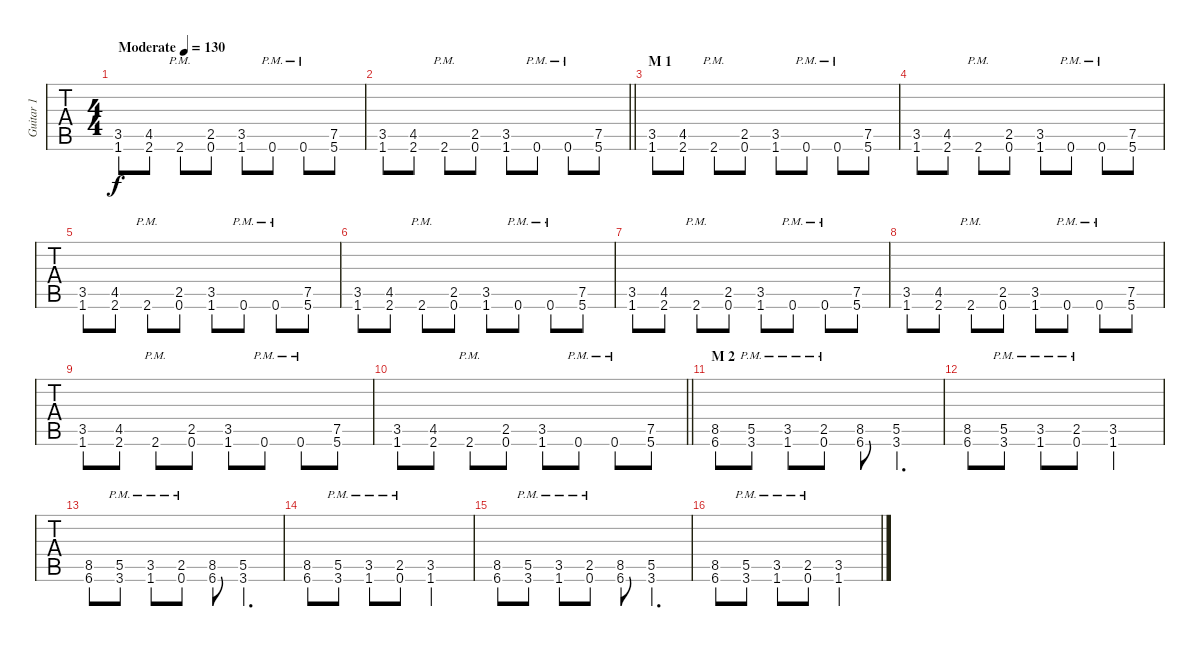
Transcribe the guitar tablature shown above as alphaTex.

\track ("Guitar 1" "Guitar 1") {instrument distortionguitar}
\staff {tabs}
\tuning (A3 E3 C3 G2 D2 A1) {hide}
\ts (4 4)
\tempo (130 "Moderate")
\clef f4
\ks c
(3.5 1.6).8{dy f instrument distortionguitar} (4.5 2.6).8 2.6{pm}.8 (2.5 0.6).8 (3.5 1.6).8 0.6{pm}.8 0.6{pm}.8 (7.5 5.6).8 |
\barLineRight lightlight
(3.5 1.6).8 (4.5 2.6).8 2.6{pm}.8 (2.5 0.6).8 (3.5 1.6).8 0.6{pm}.8 0.6{pm}.8 (7.5 5.6).8 |
\section ("" "M 1")
(3.5 1.6).8 (4.5 2.6).8 2.6{pm}.8 (2.5 0.6).8 (3.5 1.6).8 0.6{pm}.8 0.6{pm}.8 (7.5 5.6).8 |
(3.5 1.6).8 (4.5 2.6).8 2.6{pm}.8 (2.5 0.6).8 (3.5 1.6).8 0.6{pm}.8 0.6{pm}.8 (7.5 5.6).8 |
(3.5 1.6).8 (4.5 2.6).8 2.6{pm}.8 (2.5 0.6).8 (3.5 1.6).8 0.6{pm}.8 0.6{pm}.8 (7.5 5.6).8 |
(3.5 1.6).8 (4.5 2.6).8 2.6{pm}.8 (2.5 0.6).8 (3.5 1.6).8 0.6{pm}.8 0.6{pm}.8 (7.5 5.6).8 |
(3.5 1.6).8 (4.5 2.6).8 2.6{pm}.8 (2.5 0.6).8 (3.5 1.6).8 0.6{pm}.8 0.6{pm}.8 (7.5 5.6).8 |
(3.5 1.6).8 (4.5 2.6).8 2.6{pm}.8 (2.5 0.6).8 (3.5 1.6).8 0.6{pm}.8 0.6{pm}.8 (7.5 5.6).8 |
(3.5 1.6).8 (4.5 2.6).8 2.6{pm}.8 (2.5 0.6).8 (3.5 1.6).8 0.6{pm}.8 0.6{pm}.8 (7.5 5.6).8 |
\barLineRight lightlight
(3.5 1.6).8 (4.5 2.6).8 2.6{pm}.8 (2.5 0.6).8 (3.5 1.6).8 0.6{pm}.8 0.6{pm}.8 (7.5 5.6).8 |
\section ("" "M 2")
(8.5 6.6).8 (5.5{pm} 3.6{pm}).8 (3.5{pm} 1.6{pm}).8 (2.5{pm} 0.6{pm}).8 (8.5 6.6).8 (5.5 3.6).4{d} |
(8.5 6.6).8 (5.5{pm} 3.6{pm}).8 (3.5{pm} 1.6{pm}).8 (2.5{pm} 0.6{pm}).8 (3.5 1.6).2 |
(8.5 6.6).8 (5.5{pm} 3.6{pm}).8 (3.5{pm} 1.6{pm}).8 (2.5{pm} 0.6{pm}).8 (8.5 6.6).8 (5.5 3.6).4{d} |
(8.5 6.6).8 (5.5{pm} 3.6{pm}).8 (3.5{pm} 1.6{pm}).8 (2.5{pm} 0.6{pm}).8 (3.5 1.6).2 |
(8.5 6.6).8 (5.5{pm} 3.6{pm}).8 (3.5{pm} 1.6{pm}).8 (2.5{pm} 0.6{pm}).8 (8.5 6.6).8 (5.5 3.6).4{d} |
(8.5 6.6).8 (5.5{pm} 3.6{pm}).8 (3.5{pm} 1.6{pm}).8 (2.5{pm} 0.6{pm}).8 (3.5 1.6).2
